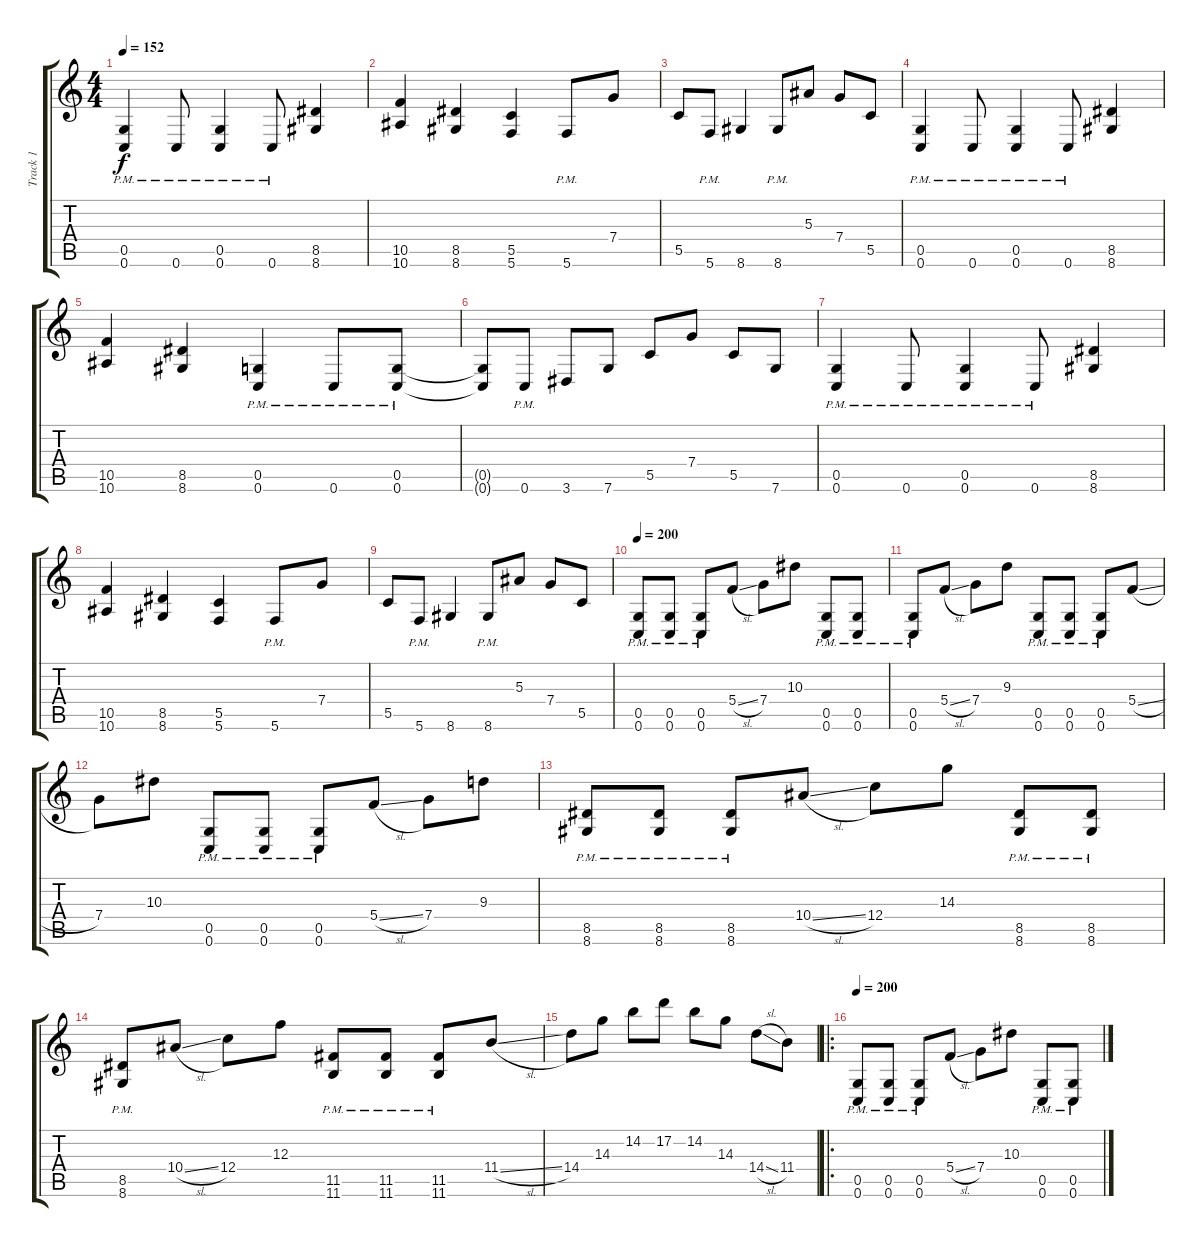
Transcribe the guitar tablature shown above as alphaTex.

\track ("Track 1" "Track 1") {instrument electricguitarjazz}
\staff {score tabs}
\tuning (D4 A3 F3 C3 G2 C2) {hide}
\ts (4 4)
\tempo 152
\clef g2
\ks c
(0.5{pm} 0.6{pm}).4{dy f} 0.6{pm}.8 (0.5{pm} 0.6{pm}).4 0.6{pm}.8 (8.5 8.6).4 |
(10.5 10.6).4 (8.5 8.6).4 (5.5 5.6).4 5.6{pm}.8 7.4.8 |
5.5.8 5.6{pm}.8 8.6.4 8.6{pm}.8 5.3.8 7.4.8 5.5.8 |
(0.5{pm} 0.6{pm}).4 0.6{pm}.8 (0.5{pm} 0.6{pm}).4 0.6{pm}.8 (8.5 8.6).4 |
(10.5 10.6).4 (8.5 8.6).4 (0.5{pm} 0.6{pm}).4 0.6{pm}.8 (0.5{pm} 0.6{pm}).8 |
(0.5{t} 0.6{t}).8 0.6{pm}.8 3.6.8 7.6.8 5.5.8 7.4.8 5.5.8 7.6.8 |
(0.5{pm} 0.6{pm}).4 0.6{pm}.8 (0.5{pm} 0.6{pm}).4 0.6{pm}.8 (8.5 8.6).4 |
(10.5 10.6).4 (8.5 8.6).4 (5.5 5.6).4 5.6{pm}.8 7.4.8 |
5.5.8 5.6{pm}.8 8.6.4 8.6{pm}.8 5.3.8 7.4.8 5.5.8 |
\tempo 200
(0.5 0.6{pm}).8 (0.5 0.6{pm}).8 (0.5 0.6{pm}).8 5.4{sl}.8 7.4.8 10.3.8 (0.5{pm} 0.6{pm}).8 (0.5{pm} 0.6{pm}).8 |
(0.5{pm} 0.6{pm}).8 5.4{sl}.8 7.4.8 9.3.8 (0.5{pm} 0.6{pm}).8 (0.5{pm} 0.6{pm}).8 (0.5{pm} 0.6{pm}).8 5.4{sl}.8 |
7.4.8 10.3.8 (0.5{pm} 0.6{pm}).8 (0.5{pm} 0.6{pm}).8 (0.5{pm} 0.6{pm}).8 5.4{sl}.8 7.4.8 9.3.8 |
(8.5{pm} 8.6{pm}).8 (8.5{pm} 8.6{pm}).8 (8.5{pm} 8.6{pm}).8 10.4{sl}.8 12.4.8 14.3.8 (8.5{pm} 8.6{pm}).8 (8.5{pm} 8.6{pm}).8 |
(8.5{pm} 8.6{pm}).8 10.4{sl}.8 12.4.8 12.3.8 (11.5{pm} 11.6{pm}).8 (11.5{pm} 11.6{pm}).8 (11.5{pm} 11.6{pm}).8 11.4{sl}.8 |
14.4.8 14.3.8 14.2.8 17.2.8 14.2.8 14.3.8 14.4{sl}.8 11.4.8 |
\ro
\tempo 200
(0.5 0.6{pm}).8 (0.5 0.6{pm}).8 (0.5 0.6{pm}).8 5.4{sl}.8 7.4.8 10.3.8 (0.5{pm} 0.6{pm}).8 (0.5{pm} 0.6{pm}).8
